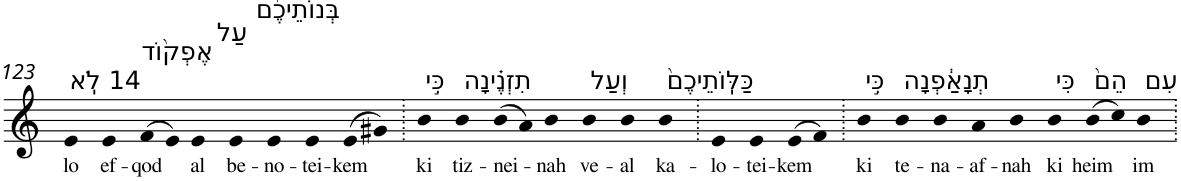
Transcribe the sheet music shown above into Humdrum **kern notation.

**kern	**text
*part1	*part1
*staff1	*staff1
*I"Piano	*
*I'Pno	*
!!LO:PB:g=z
*clefG2	*
*k[]	*
=123	=123
!LO:TX:a:t=14 לֹֽא	!
!	!LO:LY:b
4e	lo
!LO:TX:a:t=אֶפְק֨וֹד	!
!	!LO:LY:b
4e	ef-
!	!LO:LY:b
(>8f	-qod
8e)	.
!LO:TX:a:t=עַל	!
!	!LO:LY:b
4e	al
!LO:TX:a:t=בְּנוֹתֵיכֶ֜ם	!
!	!LO:LY:b
4e	be-
!	!LO:LY:b
4e	-no-
!	!LO:LY:b
4e	-tei-
!	!LO:LY:b
(>8e	-kem
8g#X)	.
=124.	=124.
!LO:TX:a:t=כִּ֣י	!
!	!LO:LY:b
4b	ki
!LO:TX:a:t=תִזְנֶ֗ינָה	!
!	!LO:LY:b
4b	tiz-
!	!LO:LY:b
(>8b	-nei-
8a)	.
!	!LO:LY:b
4b	-nah
!LO:TX:a:t=וְעַל	!
!	!LO:LY:b
4b	ve-
!	!LO:LY:b
4b	-al
!LO:TX:a:t=כַּלּֽוֹתֵיכֶם֙	!
!	!LO:LY:b
4b	ka-
=125.	=125.
!	!LO:LY:b
4e	-lo-
!	!LO:LY:b
4e	-tei-
!	!LO:LY:b
(>8e	-kem
8f)	.
=126.	=126.
!LO:TX:a:t=כִּ֣י	!
!	!LO:LY:b
4b	ki
!LO:TX:a:t=תְנָאַ֔פְנָה	!
!	!LO:LY:b
4b	te-
!	!LO:LY:b
4b	-na-
!	!LO:LY:b
4a	-af-
!	!LO:LY:b
4b	-nah
!LO:TX:a:t=כִּי	!
!	!LO:LY:b
4b	ki
!LO:TX:a:t=הֵם֙	!
!	!LO:LY:b
(>8b	heim
8cc)	.
!LO:TX:a:t=עִם	!
!	!LO:LY:b
4b	im
=.	=.
*-	*-
